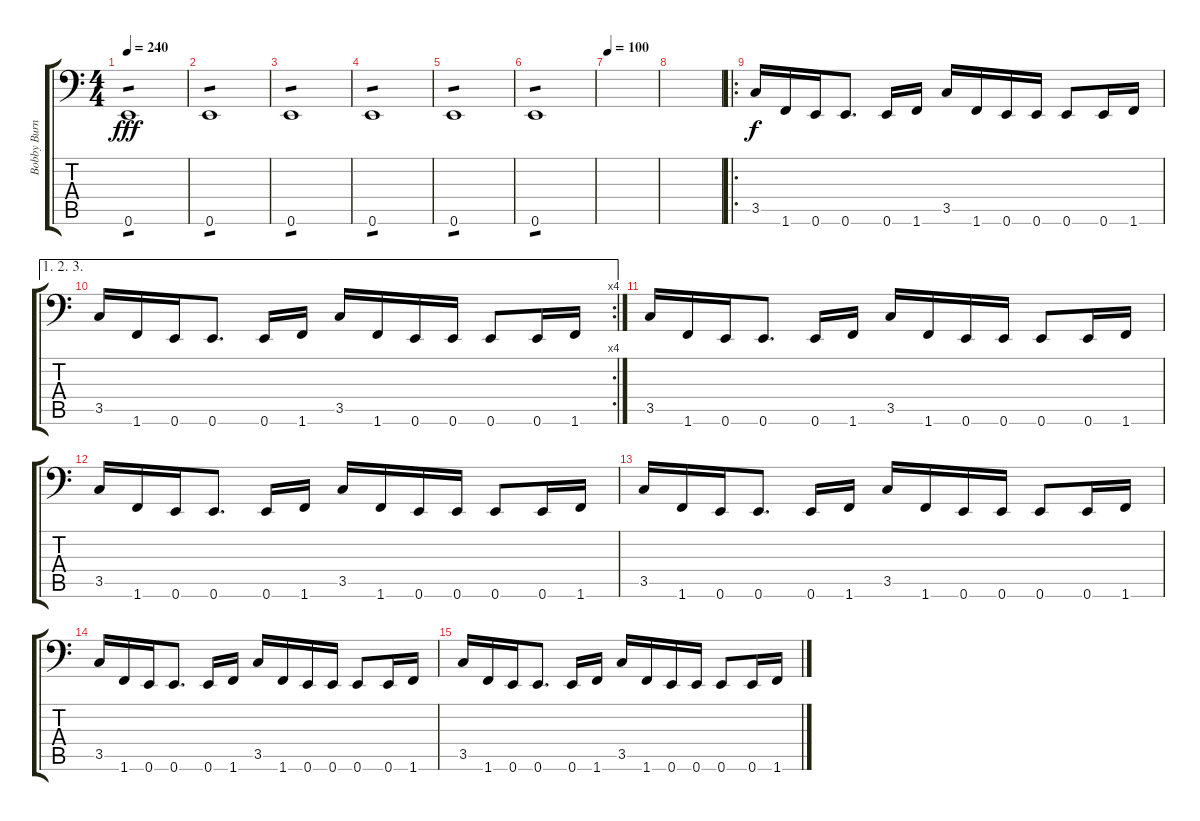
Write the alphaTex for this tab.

\track ("Bobby Burns" "Bobby Burn") {instrument electricbassfinger}
\staff {score tabs}
\tuning (E3 B2 G2 D2 A1 E1) {hide}
\ts (4 4)
\tempo 240
\clef f4
\ks c
0.6.1{tp 1 dy fff} |
0.6.1{tp 1} |
0.6.1{tp 1} |
0.6.1{tp 1} |
0.6.1{tp 1} |
0.6.1{tp 1} |
\tempo 100
|
|
\ro
3.5.16{dy f} 1.6.16 0.6.16 0.6.8{d} 0.6.16 1.6.16 3.5.16 1.6.16 0.6.16 0.6.16 0.6.8 0.6.16 1.6.16 |
\ae (1 2 3)
\rc 4
3.5.16 1.6.16 0.6.16 0.6.8{d} 0.6.16 1.6.16 3.5.16 1.6.16 0.6.16 0.6.16 0.6.8 0.6.16 1.6.16 |
3.5.16 1.6.16 0.6.16 0.6.8{d} 0.6.16 1.6.16 3.5.16 1.6.16 0.6.16 0.6.16 0.6.8 0.6.16 1.6.16 |
3.5.16 1.6.16 0.6.16 0.6.8{d} 0.6.16 1.6.16 3.5.16 1.6.16 0.6.16 0.6.16 0.6.8 0.6.16 1.6.16 |
3.5.16 1.6.16 0.6.16 0.6.8{d} 0.6.16 1.6.16 3.5.16 1.6.16 0.6.16 0.6.16 0.6.8 0.6.16 1.6.16 |
3.5.16 1.6.16 0.6.16 0.6.8{d} 0.6.16 1.6.16 3.5.16 1.6.16 0.6.16 0.6.16 0.6.8 0.6.16 1.6.16 |
3.5.16 1.6.16 0.6.16 0.6.8{d} 0.6.16 1.6.16 3.5.16 1.6.16 0.6.16 0.6.16 0.6.8 0.6.16 1.6.16
